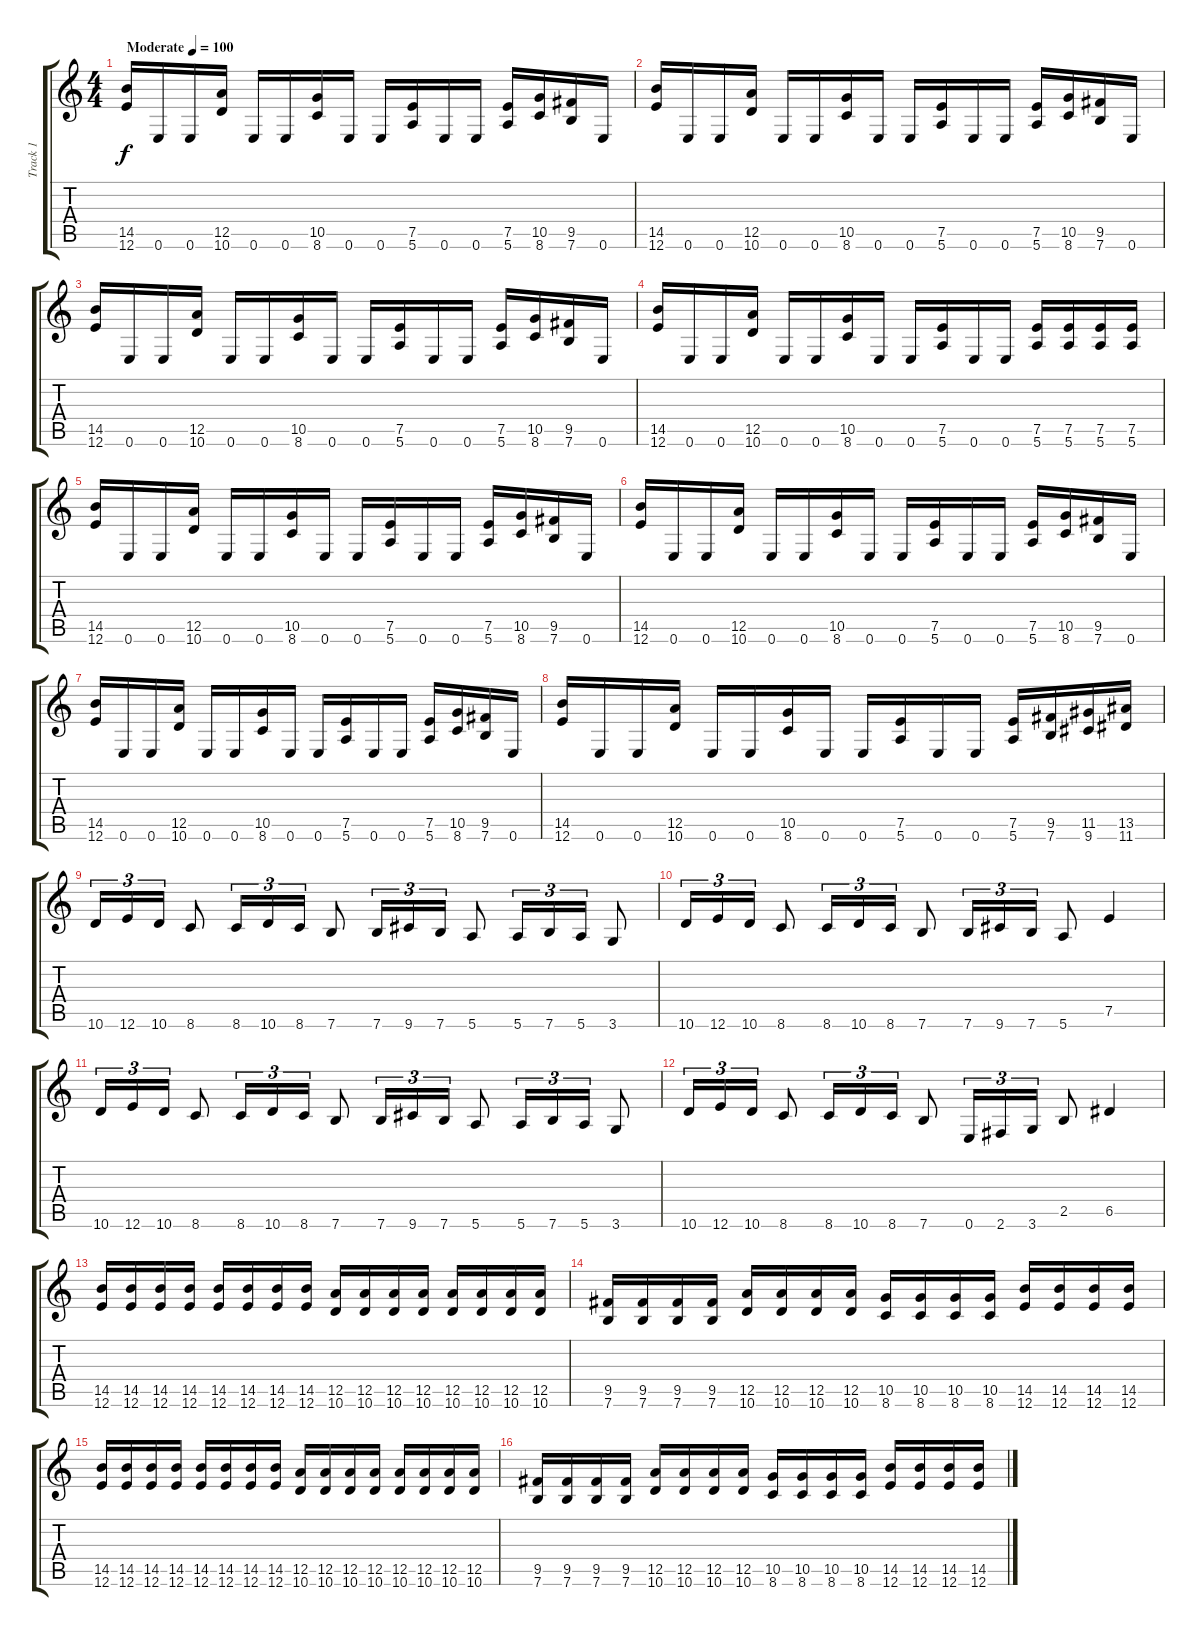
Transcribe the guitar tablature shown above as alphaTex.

\track ("Track 1" "Track 1") {instrument distortionguitar}
\staff {score tabs}
\tuning (E4 B3 G3 D3 A2 E2) {hide}
\ts (4 4)
\tempo (100 "Moderate")
\clef g2
\ks c
(14.5 12.6).16{dy f instrument distortionguitar} 0.6.16 0.6.16 (12.5 10.6).16 0.6.16 0.6.16 (10.5 8.6).16 0.6.16 0.6.16 (7.5 5.6).16 0.6.16 0.6.16 (7.5 5.6).16 (10.5 8.6).16 (9.5 7.6).16 0.6.16 |
(14.5 12.6).16 0.6.16 0.6.16 (12.5 10.6).16 0.6.16 0.6.16 (10.5 8.6).16 0.6.16 0.6.16 (7.5 5.6).16 0.6.16 0.6.16 (7.5 5.6).16 (10.5 8.6).16 (9.5 7.6).16 0.6.16 |
(14.5 12.6).16 0.6.16 0.6.16 (12.5 10.6).16 0.6.16 0.6.16 (10.5 8.6).16 0.6.16 0.6.16 (7.5 5.6).16 0.6.16 0.6.16 (7.5 5.6).16 (10.5 8.6).16 (9.5 7.6).16 0.6.16 |
(14.5 12.6).16 0.6.16 0.6.16 (12.5 10.6).16 0.6.16 0.6.16 (10.5 8.6).16 0.6.16 0.6.16 (7.5 5.6).16 0.6.16 0.6.16 (7.5 5.6).16 (7.5 5.6).16 (7.5 5.6).16 (7.5 5.6).16 |
(14.5 12.6).16 0.6.16 0.6.16 (12.5 10.6).16 0.6.16 0.6.16 (10.5 8.6).16 0.6.16 0.6.16 (7.5 5.6).16 0.6.16 0.6.16 (7.5 5.6).16 (10.5 8.6).16 (9.5 7.6).16 0.6.16 |
(14.5 12.6).16 0.6.16 0.6.16 (12.5 10.6).16 0.6.16 0.6.16 (10.5 8.6).16 0.6.16 0.6.16 (7.5 5.6).16 0.6.16 0.6.16 (7.5 5.6).16 (10.5 8.6).16 (9.5 7.6).16 0.6.16 |
(14.5 12.6).16 0.6.16 0.6.16 (12.5 10.6).16 0.6.16 0.6.16 (10.5 8.6).16 0.6.16 0.6.16 (7.5 5.6).16 0.6.16 0.6.16 (7.5 5.6).16 (10.5 8.6).16 (9.5 7.6).16 0.6.16 |
(14.5 12.6).16 0.6.16 0.6.16 (12.5 10.6).16 0.6.16 0.6.16 (10.5 8.6).16 0.6.16 0.6.16 (7.5 5.6).16 0.6.16 0.6.16 (7.5 5.6).16 (9.5 7.6).16 (11.5 9.6).16 (13.5 11.6).16 |
10.6.16{tu (3 2)} 12.6.16{tu (3 2)} 10.6.16{tu (3 2)} 8.6.8 8.6.16{tu (3 2)} 10.6.16{tu (3 2)} 8.6.16{tu (3 2)} 7.6.8 7.6.16{tu (3 2)} 9.6.16{tu (3 2)} 7.6.16{tu (3 2)} 5.6.8 5.6.16{tu (3 2)} 7.6.16{tu (3 2)} 5.6.16{tu (3 2)} 3.6.8 |
10.6.16{tu (3 2)} 12.6.16{tu (3 2)} 10.6.16{tu (3 2)} 8.6.8 8.6.16{tu (3 2)} 10.6.16{tu (3 2)} 8.6.16{tu (3 2)} 7.6.8 7.6.16{tu (3 2)} 9.6.16{tu (3 2)} 7.6.16{tu (3 2)} 5.6.8 7.5.4 |
10.6.16{tu (3 2)} 12.6.16{tu (3 2)} 10.6.16{tu (3 2)} 8.6.8 8.6.16{tu (3 2)} 10.6.16{tu (3 2)} 8.6.16{tu (3 2)} 7.6.8 7.6.16{tu (3 2)} 9.6.16{tu (3 2)} 7.6.16{tu (3 2)} 5.6.8 5.6.16{tu (3 2)} 7.6.16{tu (3 2)} 5.6.16{tu (3 2)} 3.6.8 |
10.6.16{tu (3 2)} 12.6.16{tu (3 2)} 10.6.16{tu (3 2)} 8.6.8 8.6.16{tu (3 2)} 10.6.16{tu (3 2)} 8.6.16{tu (3 2)} 7.6.8 0.6.16{tu (3 2)} 2.6.16{tu (3 2)} 3.6.16{tu (3 2)} 2.5.8 6.5.4 |
(14.5 12.6).16 (14.5 12.6).16 (14.5 12.6).16 (14.5 12.6).16 (14.5 12.6).16 (14.5 12.6).16 (14.5 12.6).16 (14.5 12.6).16 (12.5 10.6).16 (12.5 10.6).16 (12.5 10.6).16 (12.5 10.6).16 (12.5 10.6).16 (12.5 10.6).16 (12.5 10.6).16 (12.5 10.6).16 |
(9.5 7.6).16 (9.5 7.6).16 (9.5 7.6).16 (9.5 7.6).16 (12.5 10.6).16 (12.5 10.6).16 (12.5 10.6).16 (12.5 10.6).16 (10.5 8.6).16 (10.5 8.6).16 (10.5 8.6).16 (10.5 8.6).16 (14.5 12.6).16 (14.5 12.6).16 (14.5 12.6).16 (14.5 12.6).16 |
(14.5 12.6).16 (14.5 12.6).16 (14.5 12.6).16 (14.5 12.6).16 (14.5 12.6).16 (14.5 12.6).16 (14.5 12.6).16 (14.5 12.6).16 (12.5 10.6).16 (12.5 10.6).16 (12.5 10.6).16 (12.5 10.6).16 (12.5 10.6).16 (12.5 10.6).16 (12.5 10.6).16 (12.5 10.6).16 |
(9.5 7.6).16 (9.5 7.6).16 (9.5 7.6).16 (9.5 7.6).16 (12.5 10.6).16 (12.5 10.6).16 (12.5 10.6).16 (12.5 10.6).16 (10.5 8.6).16 (10.5 8.6).16 (10.5 8.6).16 (10.5 8.6).16 (14.5 12.6).16 (14.5 12.6).16 (14.5 12.6).16 (14.5 12.6).16
